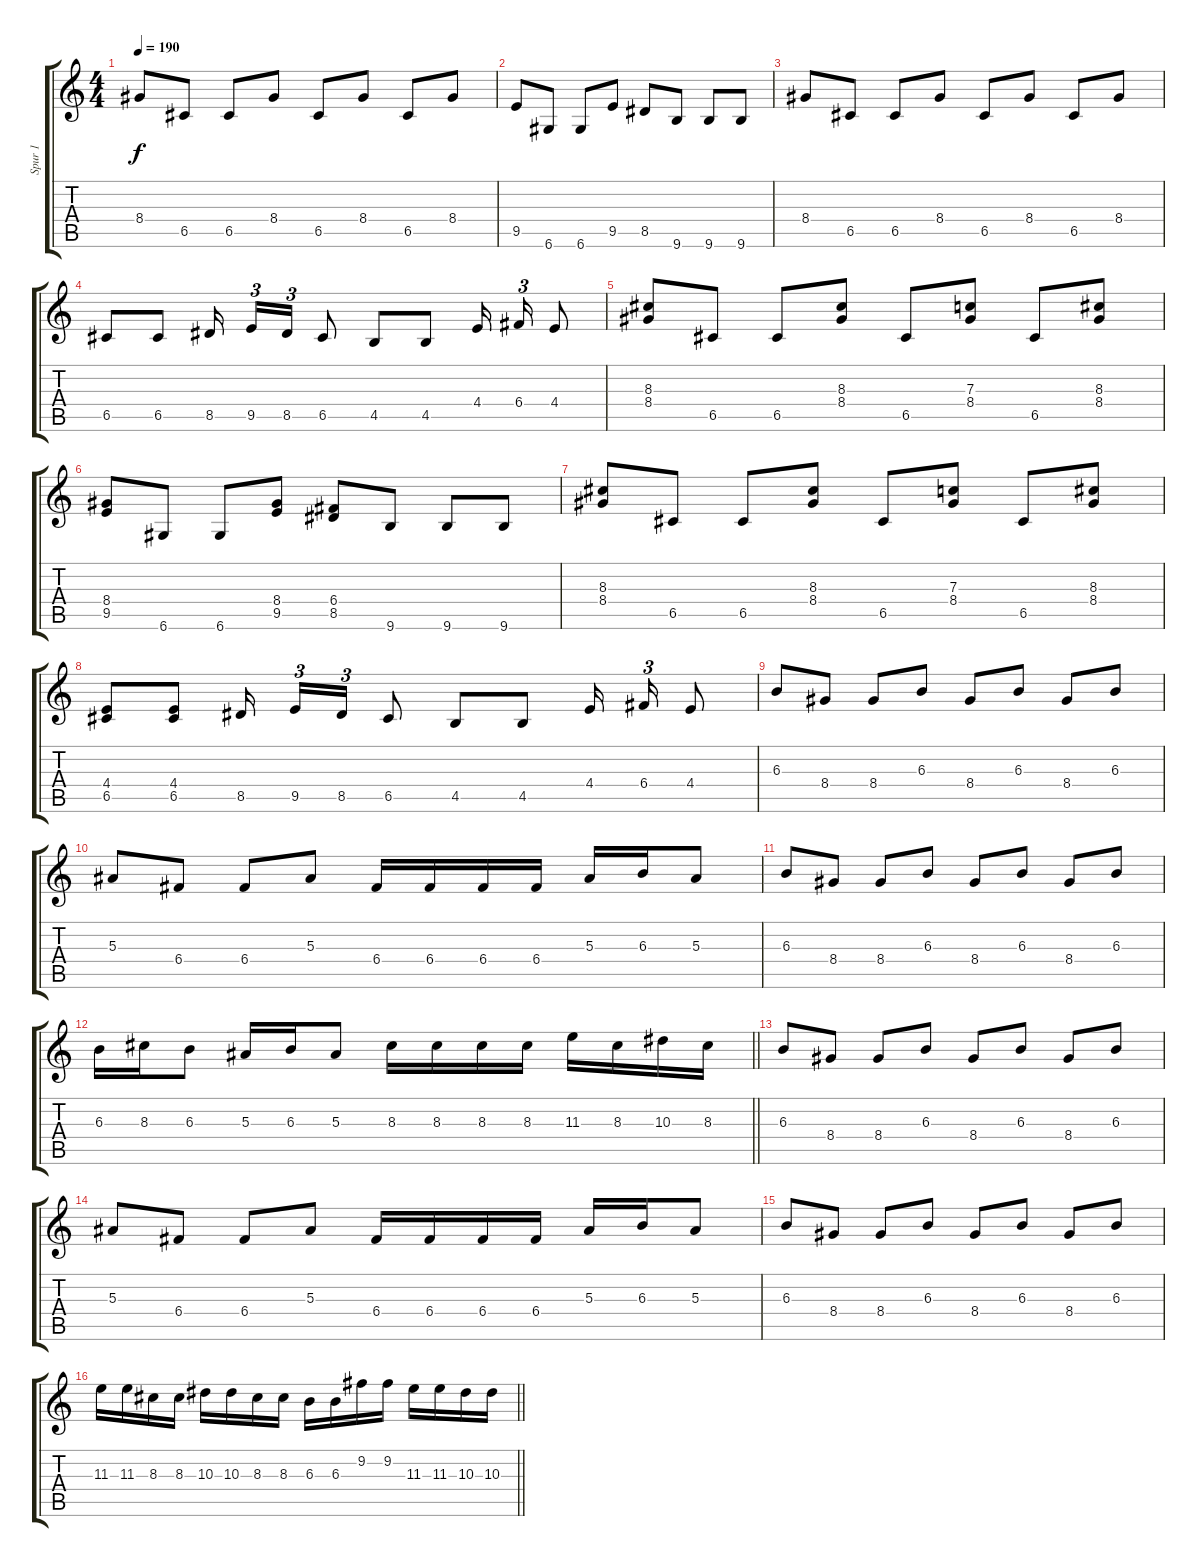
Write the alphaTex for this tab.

\track ("Spur 1" "Spur 1") {instrument distortionguitar}
\staff {score tabs}
\tuning (D4 A3 F3 C3 G2 D2) {hide}
\ts (4 4)
\tempo 190
\clef g2
\ks c
8.4.8{dy f} 6.5.8 6.5.8 8.4.8 6.5.8 8.4.8 6.5.8 8.4.8 |
9.5.8 6.6.8 6.6.8 9.5.8 8.5.8 9.6.8 9.6.8 9.6.8 |
8.4.8 6.5.8 6.5.8 8.4.8 6.5.8 8.4.8 6.5.8 8.4.8 |
6.5.8 6.5.8 8.5.16{beam splitsecondary} 9.5.16{tu (3 2)} 8.5.16{tu (3 2)} 6.5.8 4.5.8 4.5.8 4.4.16{beam splitsecondary} 6.4.16{tu (3 2)} 4.4.8 |
(8.3 8.4).8 6.5.8 6.5.8 (8.3 8.4).8 6.5.8 (7.3 8.4).8 6.5.8 (8.3 8.4).8 |
(8.4 9.5).8 6.6.8 6.6.8 (8.4 9.5).8 (6.4 8.5).8 9.6.8 9.6.8 9.6.8 |
(8.3 8.4).8 6.5.8 6.5.8 (8.3 8.4).8 6.5.8 (7.3 8.4).8 6.5.8 (8.3 8.4).8 |
(4.4 6.5).8 (4.4 6.5).8 8.5.16{beam splitsecondary} 9.5.16{tu (3 2)} 8.5.16{tu (3 2)} 6.5.8 4.5.8 4.5.8 4.4.16{beam splitsecondary} 6.4.16{tu (3 2)} 4.4.8 |
6.3.8 8.4.8 8.4.8 6.3.8 8.4.8 6.3.8 8.4.8 6.3.8 |
5.3.8 6.4.8 6.4.8 5.3.8 6.4.16 6.4.16 6.4.16 6.4.16 5.3.16 6.3.16 5.3.8 |
6.3.8 8.4.8 8.4.8 6.3.8 8.4.8 6.3.8 8.4.8 6.3.8 |
\barLineRight lightlight
6.3.16 8.3.16 6.3.8 5.3.16 6.3.16 5.3.8 8.3.16 8.3.16 8.3.16 8.3.16 11.3.16 8.3.16 10.3.16 8.3.16 |
6.3.8 8.4.8 8.4.8 6.3.8 8.4.8 6.3.8 8.4.8 6.3.8 |
5.3.8 6.4.8 6.4.8 5.3.8 6.4.16 6.4.16 6.4.16 6.4.16 5.3.16 6.3.16 5.3.8 |
6.3.8 8.4.8 8.4.8 6.3.8 8.4.8 6.3.8 8.4.8 6.3.8 |
\barLineRight lightlight
11.3.16 11.3.16 8.3.16 8.3.16 10.3.16 10.3.16 8.3.16 8.3.16 6.3.16 6.3.16 9.2.16 9.2.16 11.3.16 11.3.16 10.3.16 10.3.16
